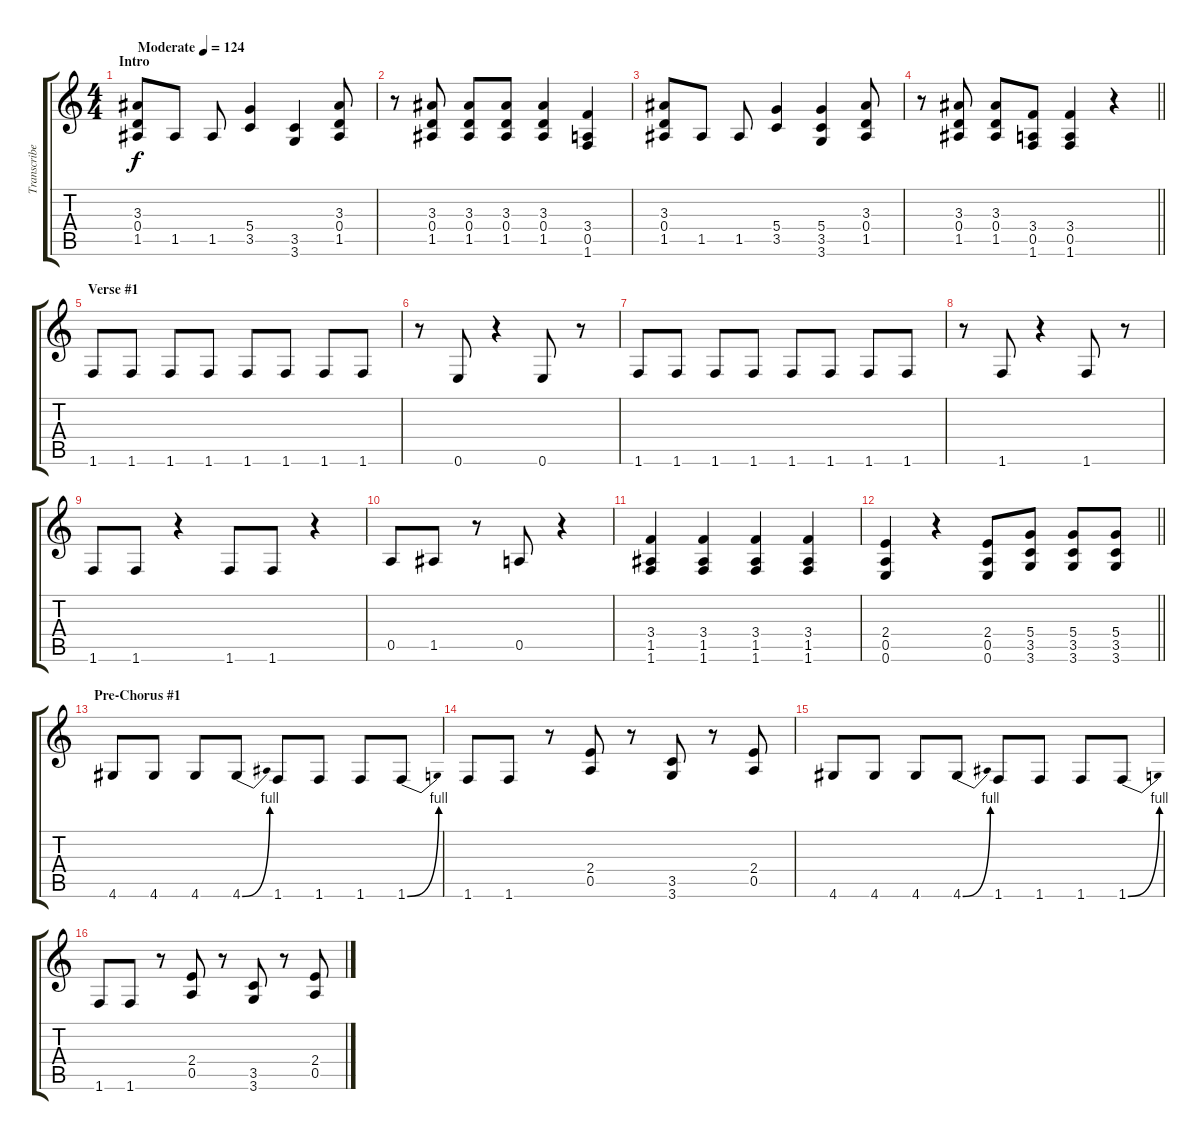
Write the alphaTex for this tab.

\track ("Transcribed Rhythm Guitar" "Transcribe") {mute instrument acousticguitarsteel}
\staff {score tabs}
\tuning (E4 B3 G3 D3 A2 E2) {hide}
\ts (4 4)
\section ("" "Intro")
\tempo (124 "Moderate")
\clef g2
\ks c
(3.3 0.4 1.5).8{dy f instrument acousticguitarsteel} 1.5.8 1.5.8 (5.4 3.5).4 (3.5 3.6).4 (3.3 0.4 1.5).8 |
r.8 (3.3 0.4 1.5).8 (3.3 0.4 1.5).8 (3.3 0.4 1.5).8 (3.3 0.4 1.5).4 (3.4 0.5 1.6).4 |
(3.3 0.4 1.5).8 1.5.8 1.5.8 (5.4 3.5).4 (5.4 3.5 3.6).4 (3.3 0.4 1.5).8 |
\barLineRight lightlight
r.8 (3.3 0.4 1.5).8 (3.3 0.4 1.5).8 (3.4 0.5 1.6).8 (3.4 0.5 1.6).4 r.4 |
\section ("" "Verse #1")
1.6.8 1.6.8 1.6.8 1.6.8 1.6.8 1.6.8 1.6.8 1.6.8 |
r.8 0.6.8 r.4 0.6.8 r.8 |
1.6.8 1.6.8 1.6.8 1.6.8 1.6.8 1.6.8 1.6.8 1.6.8 |
r.8 1.6.8 r.4 1.6.8 r.8 |
1.6.8 1.6.8 r.4 1.6.8 1.6.8 r.4 |
0.5.8 1.5.8 r.8 0.5.8 r.4 |
(3.4 1.5 1.6).4 (3.4 1.5 1.6).4 (3.4 1.5 1.6).4 (3.4 1.5 1.6).4 |
\barLineRight lightlight
(2.4 0.5 0.6).4 r.4 (2.4 0.5 0.6).8 (5.4 3.5 3.6).8 (5.4 3.5 3.6).8 (5.4 3.5 3.6).8 |
\section ("" "Pre-Chorus #1")
4.6.8 4.6.8 4.6.8 4.6{be (bend 0 0 60 4)}.8 1.6.8 1.6.8 1.6.8 1.6{be (bend 0 0 60 4)}.8 |
1.6.8 1.6.8 r.8 (2.4 0.5).8 r.8 (3.5 3.6).8 r.8 (2.4 0.5).8 |
4.6.8 4.6.8 4.6.8 4.6{be (bend 0 0 60 4)}.8 1.6.8 1.6.8 1.6.8 1.6{be (bend 0 0 60 4)}.8 |
1.6.8 1.6.8 r.8 (2.4 0.5).8 r.8 (3.5 3.6).8 r.8 (2.4 0.5).8
